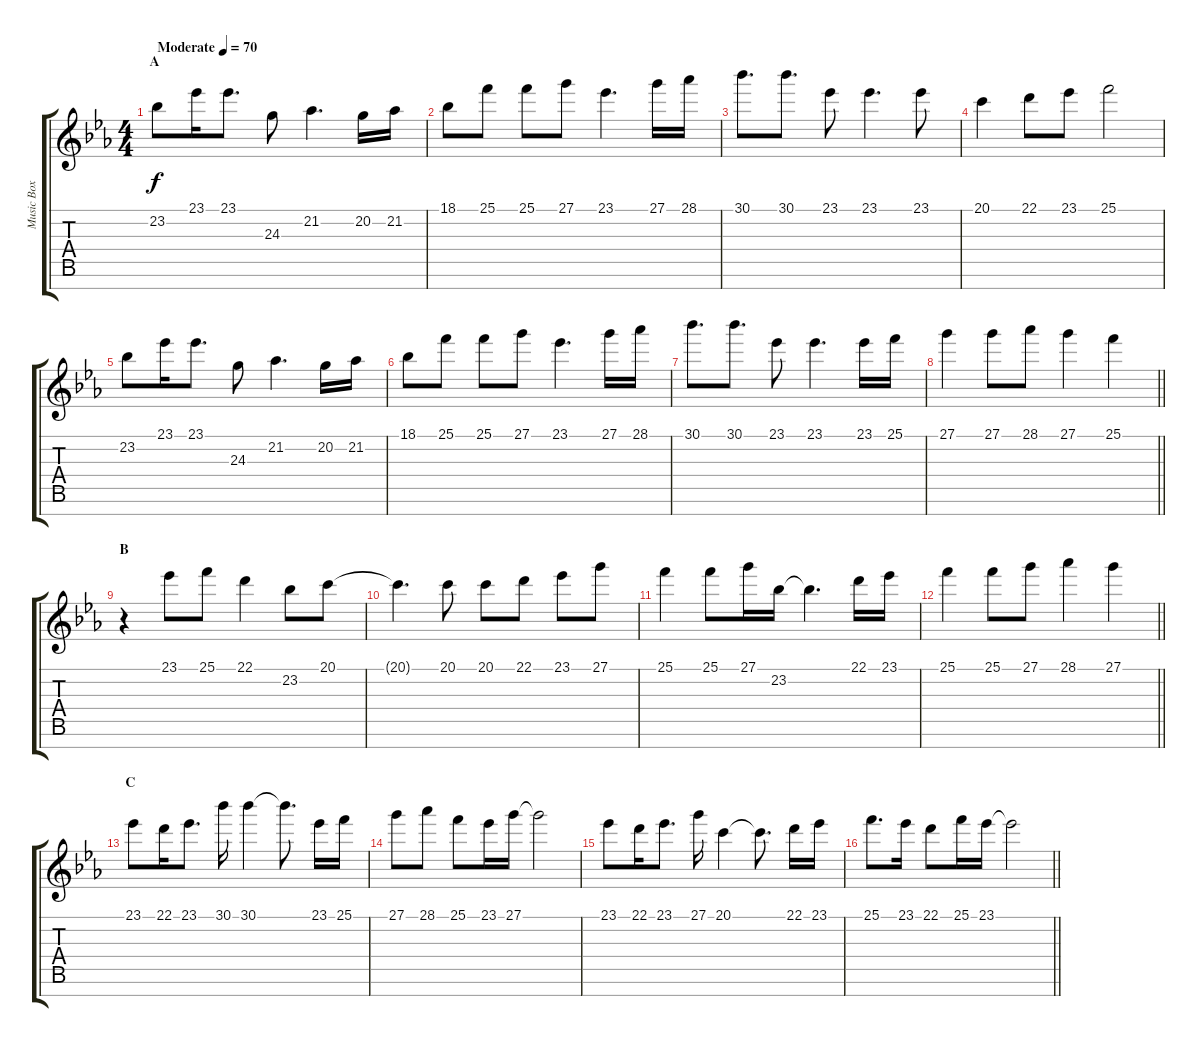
\track ("Music Box 1" "Music Box ") {instrument musicbox}
\staff {score tabs}
\tuning (E4 B3 G3 D3 A2 E2 B1) {hide}
\ts (4 4)
\section ("" "A")
\tempo (70 "Moderate")
\clef g2
\ks eb
23.2.8{dy f instrument musicbox} 23.1.16 23.1.8{d} 24.3.8 21.2.4{d} 20.2.16 21.2.16 |
18.1.8 25.1.8 25.1.8 27.1.8 23.1.4{d} 27.1.16 28.1.16 |
30.1.8{d} 30.1.8{d} 23.1.8 23.1.4{d} 23.1.8 |
20.1.4 22.1.8 23.1.8 25.1.2 |
23.2.8 23.1.16 23.1.8{d} 24.3.8 21.2.4{d} 20.2.16 21.2.16 |
18.1.8 25.1.8 25.1.8 27.1.8 23.1.4{d} 27.1.16 28.1.16 |
30.1.8{d} 30.1.8{d} 23.1.8 23.1.4{d} 23.1.16 25.1.16 |
\barLineRight lightlight
27.1.4 27.1.8 28.1.8 27.1.4 25.1.4 |
\section ("" "B")
r.4 23.1.8 25.1.8 22.1.4 23.2.8 20.1.8 |
20.1{t}.4{d} 20.1.8 20.1.8 22.1.8 23.1.8 27.1.8 |
25.1.4 25.1.8 27.1.16 23.2.16 23.2{t}.4{d} 22.1.16 23.1.16 |
\barLineRight lightlight
25.1.4 25.1.8 27.1.8 28.1.4 27.1.4 |
\section ("" "C")
23.1.8 22.1.16 23.1.8{d} 30.1.16 30.1.4 30.1{t}.8{d} 23.1.16 25.1.16 |
27.1.8 28.1.8 25.1.8 23.1.16 27.1.16 27.1{t}.2 |
23.1.8 22.1.16 23.1.8{d} 27.1.16 20.1.4 20.1{t}.8{d} 22.1.16 23.1.16 |
\barLineRight lightlight
25.1.8{d} 23.1.16 22.1.8 25.1.16 23.1.16 23.1{t}.2
